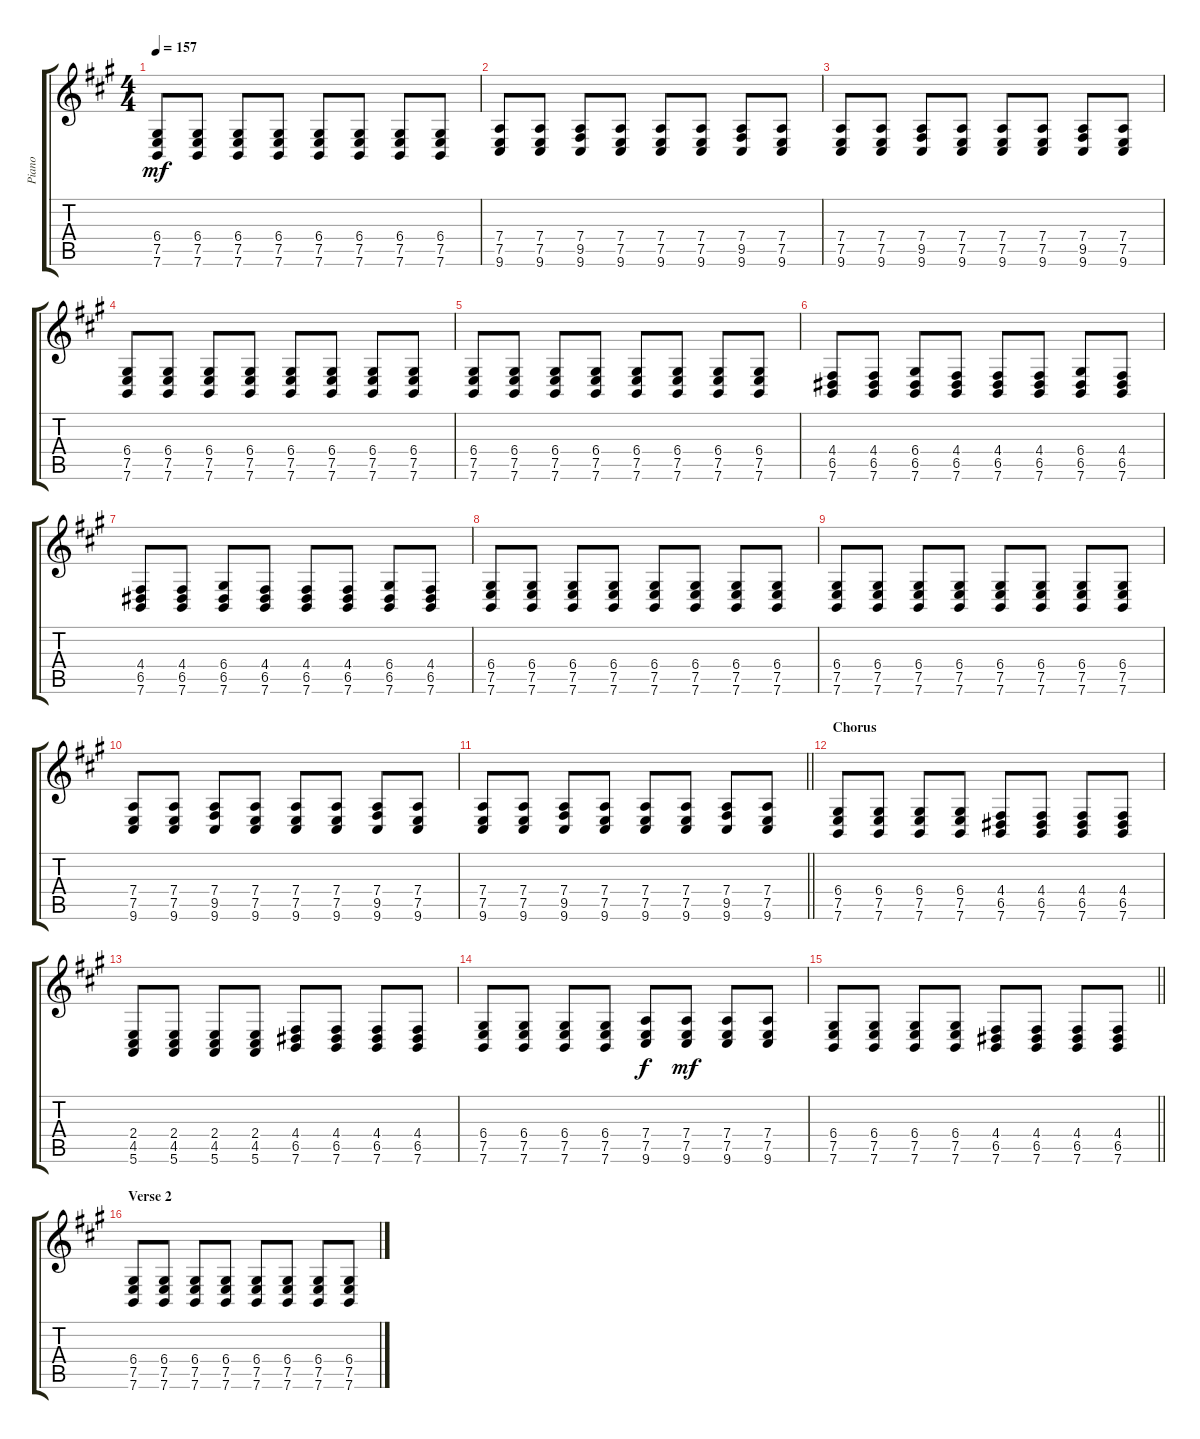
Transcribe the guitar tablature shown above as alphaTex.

\track ("Piano" "Piano") {instrument honkytonkpiano}
\staff {score tabs}
\tuning (E4 B3 G3 D3 A2 E2) {hide}
\ts (4 4)
\tempo 157
\clef g2
\ks a
(6.4 7.5 7.6).8{dy mf} (6.4 7.5 7.6).8 (6.4 7.5 7.6).8 (6.4 7.5 7.6).8 (6.4 7.5 7.6).8 (6.4 7.5 7.6).8 (6.4 7.5 7.6).8 (6.4 7.5 7.6).8 |
(7.4 7.5 9.6).8 (7.4 7.5 9.6).8 (7.4 9.5 9.6).8 (7.4 7.5 9.6).8 (7.4 7.5 9.6).8 (7.4 7.5 9.6).8 (7.4 9.5 9.6).8 (7.4 7.5 9.6).8 |
(7.4 7.5 9.6).8 (7.4 7.5 9.6).8 (7.4 9.5 9.6).8 (7.4 7.5 9.6).8 (7.4 7.5 9.6).8 (7.4 7.5 9.6).8 (7.4 9.5 9.6).8 (7.4 7.5 9.6).8 |
(6.4 7.5 7.6).8 (6.4 7.5 7.6).8 (6.4 7.5 7.6).8 (6.4 7.5 7.6).8 (6.4 7.5 7.6).8 (6.4 7.5 7.6).8 (6.4 7.5 7.6).8 (6.4 7.5 7.6).8 |
(6.4 7.5 7.6).8 (6.4 7.5 7.6).8 (6.4 7.5 7.6).8 (6.4 7.5 7.6).8 (6.4 7.5 7.6).8 (6.4 7.5 7.6).8 (6.4 7.5 7.6).8 (6.4 7.5 7.6).8 |
(4.4 6.5 7.6).8 (4.4 6.5 7.6).8 (6.4 6.5 7.6).8 (4.4 6.5 7.6).8 (4.4 6.5 7.6).8 (4.4 6.5 7.6).8 (6.4 6.5 7.6).8 (4.4 6.5 7.6).8 |
(4.4 6.5 7.6).8 (4.4 6.5 7.6).8 (6.4 6.5 7.6).8 (4.4 6.5 7.6).8 (4.4 6.5 7.6).8 (4.4 6.5 7.6).8 (6.4 6.5 7.6).8 (4.4 6.5 7.6).8 |
(6.4 7.5 7.6).8 (6.4 7.5 7.6).8 (6.4 7.5 7.6).8 (6.4 7.5 7.6).8 (6.4 7.5 7.6).8 (6.4 7.5 7.6).8 (6.4 7.5 7.6).8 (6.4 7.5 7.6).8 |
(6.4 7.5 7.6).8 (6.4 7.5 7.6).8 (6.4 7.5 7.6).8 (6.4 7.5 7.6).8 (6.4 7.5 7.6).8 (6.4 7.5 7.6).8 (6.4 7.5 7.6).8 (6.4 7.5 7.6).8 |
(7.4 7.5 9.6).8 (7.4 7.5 9.6).8 (7.4 9.5 9.6).8 (7.4 7.5 9.6).8 (7.4 7.5 9.6).8 (7.4 7.5 9.6).8 (7.4 9.5 9.6).8 (7.4 7.5 9.6).8 |
\barLineRight lightlight
(7.4 7.5 9.6).8 (7.4 7.5 9.6).8 (7.4 9.5 9.6).8 (7.4 7.5 9.6).8 (7.4 7.5 9.6).8 (7.4 7.5 9.6).8 (7.4 9.5 9.6).8 (7.4 7.5 9.6).8 |
\section ("" "Chorus")
(6.4 7.5 7.6).8 (6.4 7.5 7.6).8 (6.4 7.5 7.6).8 (6.4 7.5 7.6).8 (4.4 6.5 7.6).8 (4.4 6.5 7.6).8 (4.4 6.5 7.6).8 (4.4 6.5 7.6).8 |
(2.4 4.5 5.6).8 (2.4 4.5 5.6).8 (2.4 4.5 5.6).8 (2.4 4.5 5.6).8 (4.4 6.5 7.6).8 (4.4 6.5 7.6).8 (4.4 6.5 7.6).8 (4.4 6.5 7.6).8 |
(6.4 7.5 7.6).8 (6.4 7.5 7.6).8 (6.4 7.5 7.6).8 (6.4 7.5 7.6).8 (7.4 7.5 9.6).8{dy f} (7.4 7.5 9.6).8{dy mf} (7.4 7.5 9.6).8 (7.4 7.5 9.6).8 |
\barLineRight lightlight
(6.4 7.5 7.6).8 (6.4 7.5 7.6).8 (6.4 7.5 7.6).8 (6.4 7.5 7.6).8 (4.4 6.5 7.6).8 (4.4 6.5 7.6).8 (4.4 6.5 7.6).8 (4.4 6.5 7.6).8 |
\section ("" "Verse 2")
(6.4 7.5 7.6).8 (6.4 7.5 7.6).8 (6.4 7.5 7.6).8 (6.4 7.5 7.6).8 (6.4 7.5 7.6).8 (6.4 7.5 7.6).8 (6.4 7.5 7.6).8 (6.4 7.5 7.6).8
